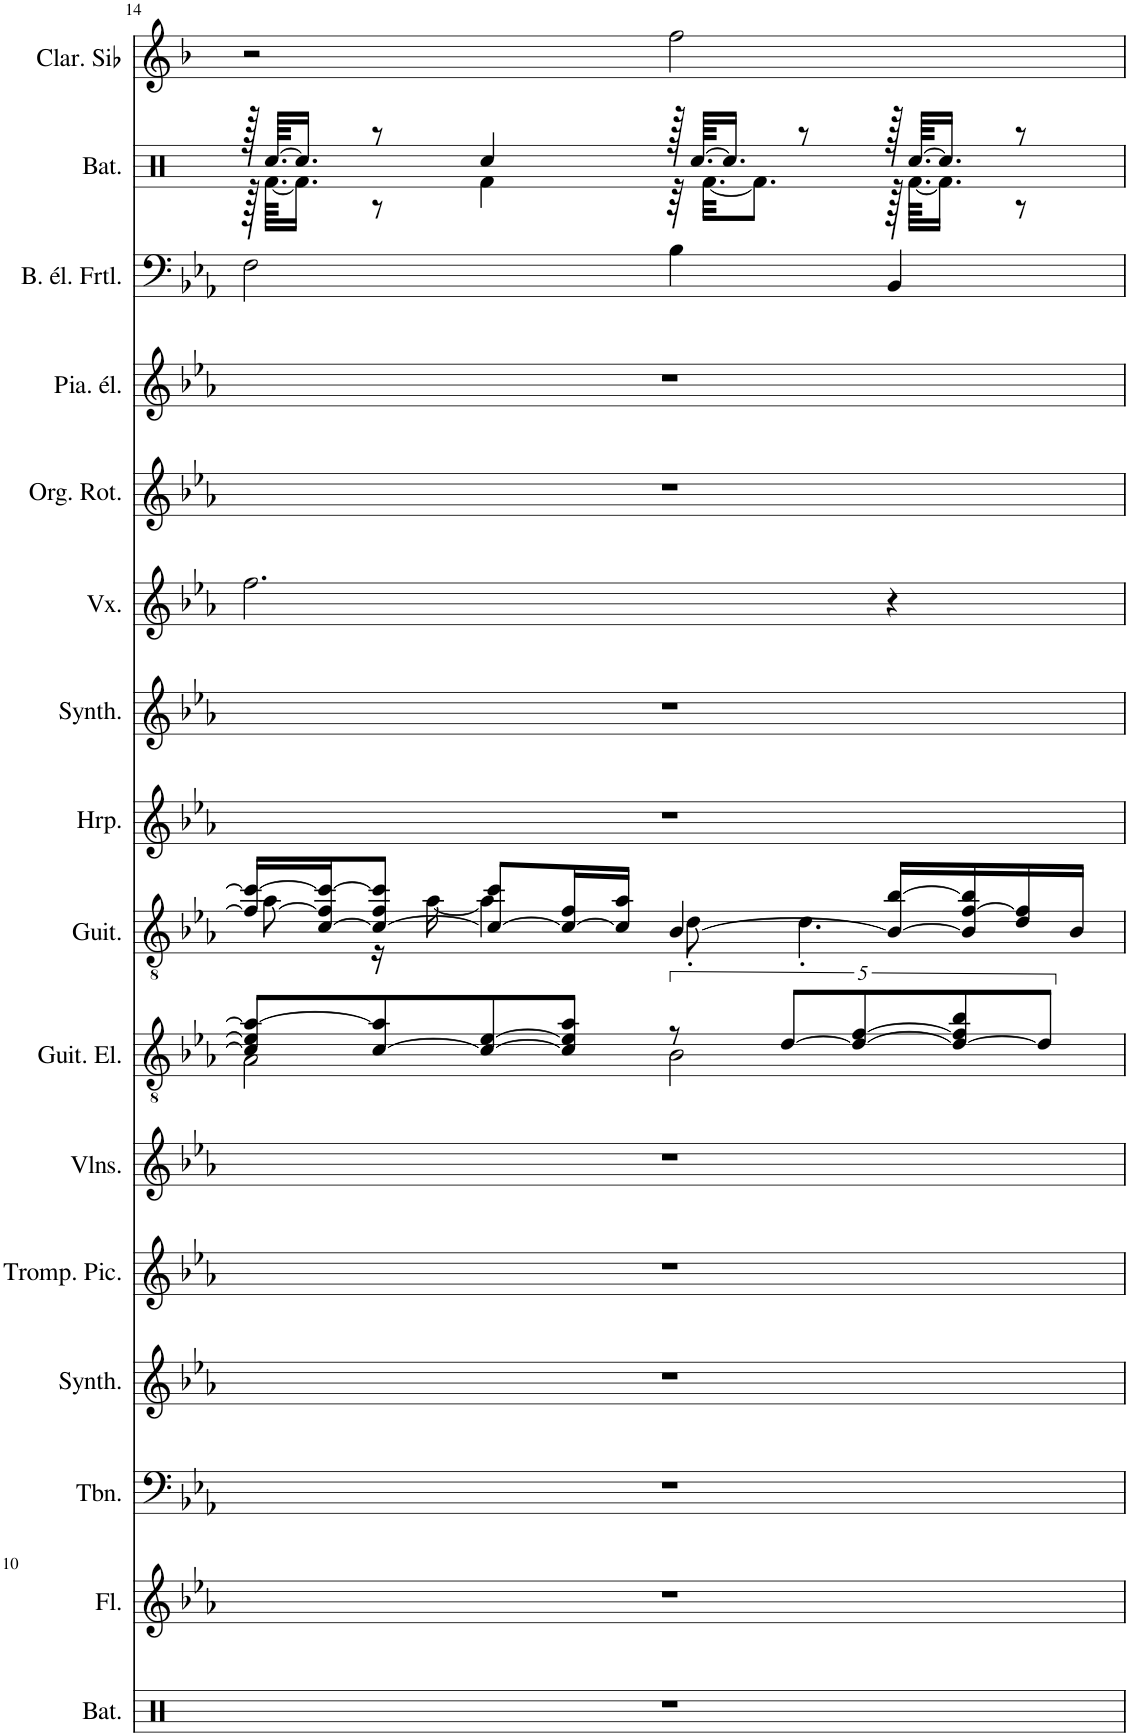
**kern	**kern	**kern	**kern	**kern	**kern	**kern	**kern	**kern	**kern	**kern	**kern	**kern	**kern	**kern	**kern
*part16	*part15	*part14	*part13	*part12	*part11	*part10	*part9	*part8	*part7	*part6	*part5	*part4	*part3	*part2	*part1
*staff16	*staff15	*staff14	*staff13	*staff12	*staff11	*staff10	*staff9	*staff8	*staff7	*staff6	*staff5	*staff4	*staff3	*staff2	*staff1
*I"Batterie, Percussion	*I"Flûte, Fl�te	*I"Trombone, Cuivres 3	*I"Synthétiseur de cuivres, Cuivres 2	*I"Trompette piccolo, Cuivres 1	*I"Violons, Cordes	*I"Guitare électrique, Guitare 2	*I"Guitare acoustique, Guitare 1	*I"Harpe, Clavier 5	*I"Synthétiseur d'effets, Clavier 4	*I"Voix, Clavier 3	*I"Orgue rotatif, Clavier 2	*I"Piano électrique, Clavier 1	*I"Basse électrique fretless, Basse	*I"Batterie, Batterie	*I"Clarinette en Sib
*I'Bat.	*I'Fl.	*I'Tbn.	*I'Synth.	*I'Tromp. Pic.	*I'Vlns.	*I'Guit. El.	*I'Guit.	*I'Hrp.	*I'Synth.	*I'Vx.	*I'Org. Rot.	*I'Pia. él.	*I'B. él. Frtl.	*I'Bat.	*I'Clar. Sib
!!LO:PB:g=z
*clefX	*clefG2	*clefF4	*clefG2	*clefG2	*clefG2	*clefGv2	*clefGv2	*clefG2	*clefG2	*clefG2	*clefG2	*clefG2	*clefF4	*clefX	*clefG2
*	*	*	*	*Trd-6c-10	*	*	*	*	*	*	*	*	*Trd7c12	*	*Trd1c2
*k[]	*k[b-e-a-]	*k[b-e-a-]	*k[b-e-a-]	*k[b-e-a-]	*k[b-e-a-]	*k[b-e-a-]	*k[b-e-a-]	*k[b-e-a-]	*k[b-e-a-]	*k[b-e-a-]	*k[b-e-a-]	*k[b-e-a-]	*k[b-e-a-]	*k[]	*k[b-]
*M4/4	*M4/4	*M4/4	*M4/4	*M4/4	*M4/4	*M4/4	*M4/4	*M4/4	*M4/4	*M4/4	*M4/4	*M4/4	*M4/4	*M4/4	*M4/4
=14	=14	=14	=14	=14	=14	=14	=14	=14	=14	=14	=14	=14	=14	=14	=14
*	*	*	*	*	*	*^	*^	*	*	*	*	*	*	*^	*
1r	1r	1r	1r	1r	1r	8c/] 8e-/] 8a-/_L	2A-\	16f/_ 16cc/_LL	8a-\	1r	1r	2.ff\	1r	1r	2F\	128r	128r	2r
.	.	.	.	.	.	.	.	.	.	.	.	.	.	.	.	[64.Rcc/KKLL	[64.Rf\KKLL	.
.	.	.	.	.	.	.	.	.	.	.	.	.	.	.	.	16.Rcc/JJ]	16.Rf\JJ]	.
.	.	.	.	.	.	.	.	[16c/ 16f/] 16cc/_J	.	.	.	.	.	.	.	.	.	.
.	.	.	.	.	.	[8c/ 8a-/]	.	8c/_ 8f/ 8cc/]J	16r	.	.	.	.	.	.	8r	8r	.
.	.	.	.	.	.	.	.	.	[16a-\	.	.	.	.	.	.	.	.	.
.	.	.	.	.	.	8c/_ [8e-/	.	8c/_ 8cc/L	4a-\]	.	.	.	.	.	.	4Rcc/	4Rf\	.
.	.	.	.	.	.	8c/] 8e-/] 8a-/J	.	16c/_ 16f/L	.	.	.	.	.	.	.	.	.	.
.	.	.	.	.	.	.	.	16c/] 16a-/JJ	.	.	.	.	.	.	.	.	.	.
.	.	.	.	.	.	10r	2B-\	[4B-/	8d'\	.	.	.	.	.	4B-\	128r	64r	2ff\
.	.	.	.	.	.	.	.	.	.	.	.	.	.	.	.	[64.Rcc/KKLL	.	.
.	.	.	.	.	.	.	.	.	.	.	.	.	.	.	.	.	[32.Rf\KKL	.
.	.	.	.	.	.	.	.	.	.	.	.	.	.	.	.	16.Rcc/JJ]	.	.
.	.	.	.	.	.	.	.	.	.	.	.	.	.	.	.	.	8.Rf\J]	.
.	.	.	.	.	.	[10d/L	.	.	.	.	.	.	.	.	.	.	.	.
.	.	.	.	.	.	.	.	.	4.d'\	.	.	.	.	.	.	8r	.	.
.	.	.	.	.	.	10d/_ [10f/	.	.	.	.	.	.	.	.	.	.	.	.
.	.	.	.	.	.	.	.	16B-/_ [16b-/LL	.	.	.	4r	.	.	4BB-/	128r	128r	.
.	.	.	.	.	.	.	.	.	.	.	.	.	.	.	.	[64.Rcc/KKLL	[64.Rf\KKLL	.
.	.	.	.	.	.	.	.	.	.	.	.	.	.	.	.	16.Rcc/JJ]	16.Rf\JJ]	.
.	.	.	.	.	.	10d/_ 10f/] 10b-/	.	.	.	.	.	.	.	.	.	.	.	.
.	.	.	.	.	.	.	.	16B-/] [16f/ 16b-/]	.	.	.	.	.	.	.	.	.	.
.	.	.	.	.	.	.	.	16d/ 16f/]	.	.	.	.	.	.	.	8r	8r	.
.	.	.	.	.	.	10d/J]	.	.	.	.	.	.	.	.	.	.	.	.
.	.	.	.	.	.	.	.	16B-/JJ	.	.	.	.	.	.	.	.	.	.
*	*	*	*	*	*	*v	*v	*	*	*	*	*	*	*	*	*v	*v	*
*	*	*	*	*	*	*	*v	*v	*	*	*	*	*	*	*	*
=	=	=	=	=	=	=	=	=	=	=	=	=	=	=	=
*-	*-	*-	*-	*-	*-	*-	*-	*-	*-	*-	*-	*-	*-	*-	*-
